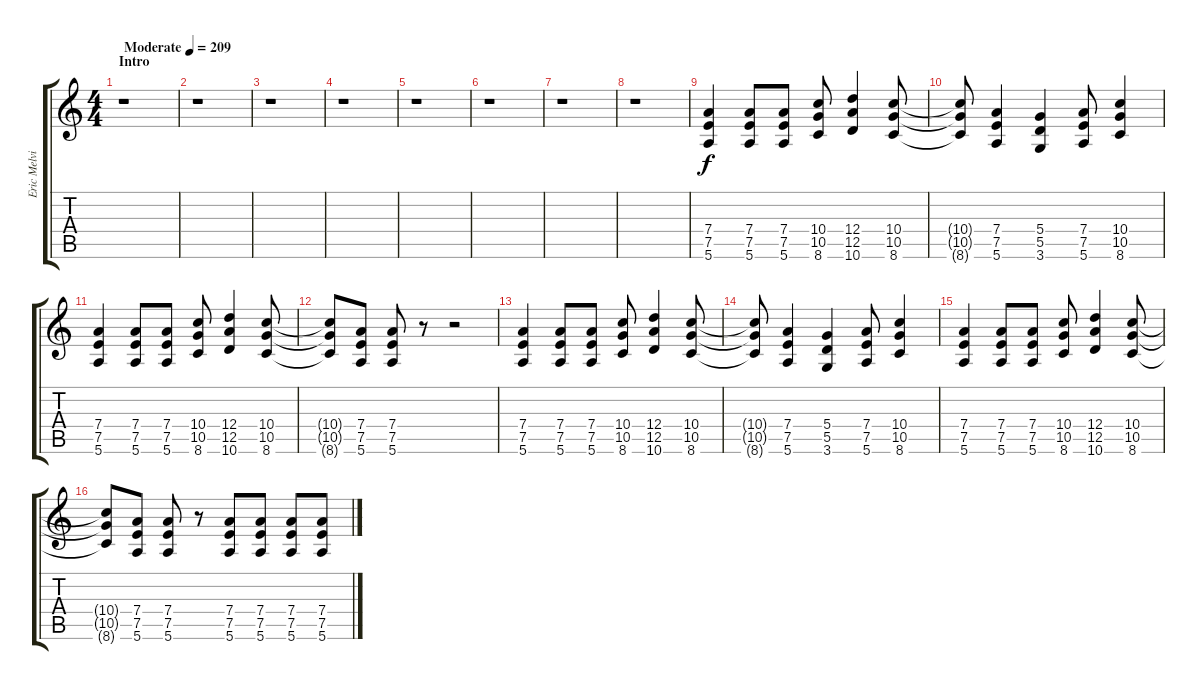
\track ("Eric Melvin" "Eric Melvi") {instrument overdrivenguitar}
\staff {score tabs}
\tuning (E4 B3 G3 D3 A2 E2) {hide}
\ts (4 4)
\section ("" "Intro")
\tempo (209 "Moderate")
\clef g2
\ks c
r.1{dy f instrument overdrivenguitar} |
r.1 |
r.1 |
r.1 |
r.1 |
r.1 |
r.1 |
r.1 |
(7.4 7.5 5.6).4 (7.4 7.5 5.6).8 (7.4 7.5 5.6).8 (10.4 10.5 8.6).8 (12.4 12.5 10.6).4 (10.4 10.5 8.6).8 |
(10.4{t} 10.5{t} 8.6{t}).8 (7.4 7.5 5.6).4 (5.4 5.5 3.6).4 (7.4 7.5 5.6).8 (10.4 10.5 8.6).4 |
(7.4 7.5 5.6).4 (7.4 7.5 5.6).8 (7.4 7.5 5.6).8 (10.4 10.5 8.6).8 (12.4 12.5 10.6).4 (10.4 10.5 8.6).8 |
(10.4{t} 10.5{t} 8.6{t}).8 (7.4 7.5 5.6).8 (7.4 7.5 5.6).8 r.8 r.2 |
(7.4 7.5 5.6).4 (7.4 7.5 5.6).8 (7.4 7.5 5.6).8 (10.4 10.5 8.6).8 (12.4 12.5 10.6).4 (10.4 10.5 8.6).8 |
(10.4{t} 10.5{t} 8.6{t}).8 (7.4 7.5 5.6).4 (5.4 5.5 3.6).4 (7.4 7.5 5.6).8 (10.4 10.5 8.6).4 |
(7.4 7.5 5.6).4 (7.4 7.5 5.6).8 (7.4 7.5 5.6).8 (10.4 10.5 8.6).8 (12.4 12.5 10.6).4 (10.4 10.5 8.6).8 |
(10.4{t} 10.5{t} 8.6{t}).8 (7.4 7.5 5.6).8 (7.4 7.5 5.6).8 r.8 (7.4 7.5 5.6).8 (7.4 7.5 5.6).8 (7.4 7.5 5.6).8 (7.4 7.5 5.6).8
